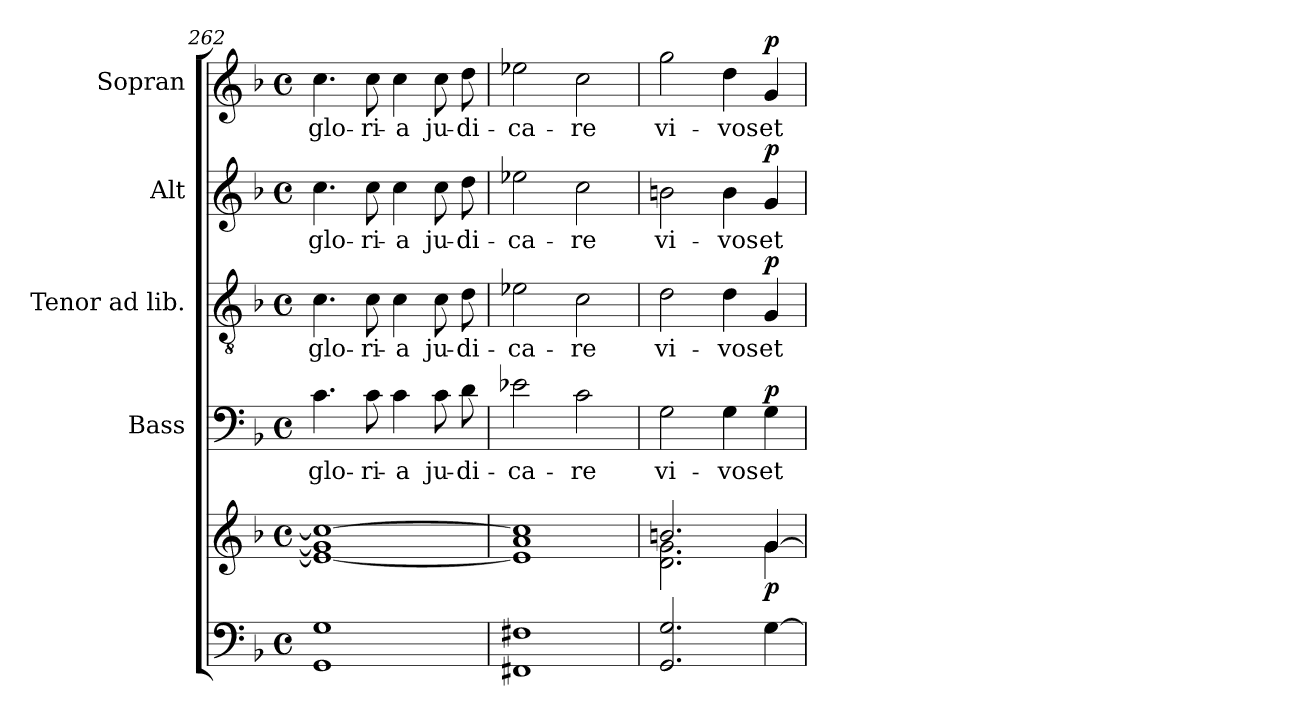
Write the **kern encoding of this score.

**kern	**kern	**dynam	**kern	**text	**dynam	**kern	**text	**dynam	**kern	**text	**dynam	**kern	**text	**dynam
*part5	*part5	*part5	*part4	*part4	*part4	*part3	*part3	*part3	*part2	*part2	*part2	*part1	*part1	*part1
*staff6	*staff5	*staff5/6	*staff4	*staff4	*staff4	*staff3	*staff3	*staff3	*staff2	*staff2	*staff2	*staff1	*staff1	*staff1
*	*	*	*I"Bass	*	*	*I"Tenor ad lib.	*	*	*I"Alt	*	*	*I"Sopran	*	*
*	*	*	*I'B.	*	*	*I'T.	*	*	*I'A.	*	*	*I'S.	*	*
*clefF4	*clefG2	*	*clefF4	*	*	*clefGv2	*	*	*clefG2	*	*	*clefG2	*	*
*k[b-]	*k[b-]	*	*k[b-]	*	*	*k[b-]	*	*	*k[b-]	*	*	*k[b-]	*	*
*F:	*F:	*	*F:	*	*	*F:	*	*	*F:	*	*	*F:	*	*
*M4/4	*M4/4	*	*M4/4	*	*	*M4/4	*	*	*M4/4	*	*	*M4/4	*	*
*met(c)	*met(c)	*	*met(c)	*	*	*met(c)	*	*	*met(c)	*	*	*met(c)	*	*
=262	=262	=262	=262	=262	=262	=262	=262	=262	=262	=262	=262	=262	=262	=262
!	!	!	!	!LO:LY:b	!	!	!LO:LY:b	!	!	!LO:LY:b	!	!	!LO:LY:b	!
1GG 1G	1e-_ 1g] 1cc_	.	4.c\	glo-	.	4.c\	glo-	.	4.cc\	glo-	.	4.cc\	glo-	.
!	!	!	!	!LO:LY:b	!	!	!LO:LY:b	!	!	!LO:LY:b	!	!	!LO:LY:b	!
.	.	.	8c\	-ri-	.	8c\	-ri-	.	8cc\	-ri-	.	8cc\	-ri-	.
!	!	!	!	!LO:LY:b	!	!	!LO:LY:b	!	!	!LO:LY:b	!	!	!LO:LY:b	!
.	.	.	4c\	-a	.	4c\	-a	.	4cc\	-a	.	4cc\	-a	.
!	!	!	!	!LO:LY:b	!	!	!LO:LY:b	!	!	!LO:LY:b	!	!	!LO:LY:b	!
.	.	.	8c\	ju-	.	8c\	ju-	.	8cc\	ju-	.	8cc\	ju-	.
!	!	!	!	!LO:LY:b	!	!	!LO:LY:b	!	!	!LO:LY:b	!	!	!LO:LY:b	!
.	.	.	8d\	-di-	.	8d\	-di-	.	8dd\	-di-	.	8dd\	-di-	.
=263	=263	=263	=263	=263	=263	=263	=263	=263	=263	=263	=263	=263	=263	=263
!	!	!	!	!LO:LY:b	!	!	!LO:LY:b	!	!	!LO:LY:b	!	!	!LO:LY:b	!
1FF#X 1F#X	1e-] 1a 1cc]	.	2e-X\	-ca-	.	2e-X\	-ca-	.	2ee-X\	-ca-	.	2ee-X\	-ca-	.
!	!	!	!	!LO:LY:b	!	!	!LO:LY:b	!	!	!LO:LY:b	!	!	!LO:LY:b	!
.	.	.	2c\	-re	.	2c\	-re	.	2cc\	-re	.	2cc\	-re	.
=264	=264	=264	=264	=264	=264	=264	=264	=264	=264	=264	=264	=264	=264	=264
*	*^	*	*	*	*	*	*	*	*	*	*	*	*	*
!	!	!	!	!	!LO:LY:b	!	!	!LO:LY:b	!	!	!LO:LY:b	!	!	!LO:LY:b	!
2.GG/ 2.G/	2.bn/	2.d\ 2.g\	.	2G\	vi-	.	2d\	vi-	.	2bn\	vi-	.	2gg\	vi-	.
!	!	!	!	!	!LO:LY:b	!	!	!LO:LY:b	!	!	!LO:LY:b	!	!	!LO:LY:b	!
.	.	.	.	4G\	-vos	.	4d\	-vos	.	4b\	-vos	.	4dd\	-vos	.
!	!	!	!LO:DY:b	!	!LO:LY:b	!LO:DY:a	!	!LO:LY:b	!LO:DY:a	!	!LO:LY:b	!LO:DY:a	!	!LO:LY:b	!LO:DY:a
[4G\	[>4g/	4g\	p	4G\	et	p	4G/	et	p	4g/	et	p	4g/	et	p
*	*v	*v	*	*	*	*	*	*	*	*	*	*	*	*	*
=	=	=	=	=	=	=	=	=	=	=	=	=	=	=
*-	*-	*-	*-	*-	*-	*-	*-	*-	*-	*-	*-	*-	*-	*-
